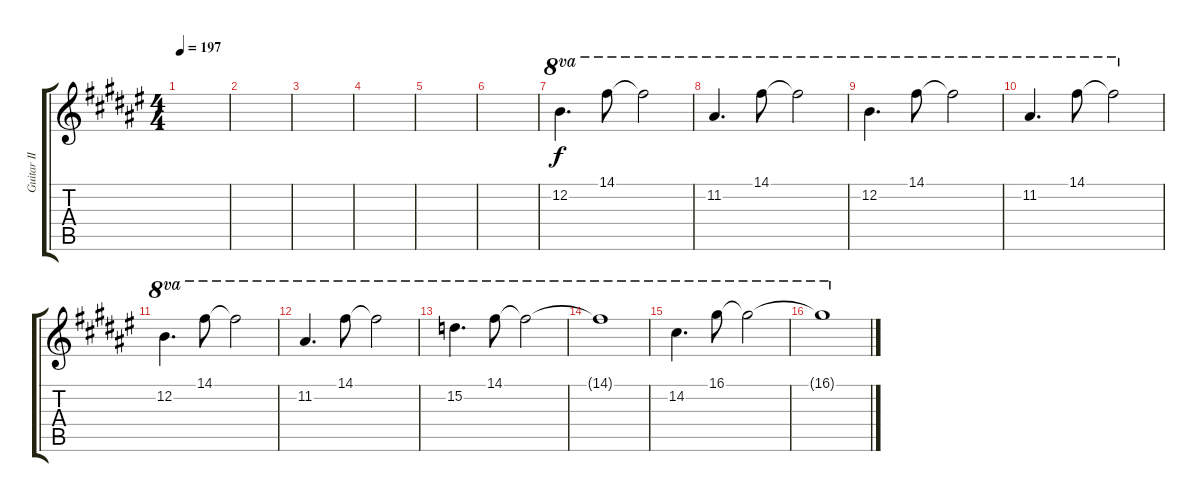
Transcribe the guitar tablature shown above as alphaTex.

\track ("Guitar II (Nakano Azusa)" "Guitar II ") {instrument distortionguitar}
\staff {score tabs}
\tuning (E4 B3 G3 D3 A2 E2) {hide}
\ts (4 4)
\tempo 197
\clef g2
\ks f#
|
|
|
|
|
|
12.2.4{d ot 8va} 14.1.8{ot 8va} 14.1{t}.2{ot 8va} |
11.2.4{d ot 8va} 14.1.8{ot 8va} 14.1{t}.2{ot 8va} |
12.2.4{d ot 8va} 14.1.8{ot 8va} 14.1{t}.2{ot 8va} |
11.2.4{d ot 8va} 14.1.8{ot 8va} 14.1{t}.2{ot 8va} |
12.2.4{d ot 8va} 14.1.8{ot 8va} 14.1{t}.2{ot 8va} |
11.2.4{d ot 8va} 14.1.8{ot 8va} 14.1{t}.2{ot 8va} |
15.2.4{d ot 8va} 14.1.8{ot 8va} 14.1{t}.2{ot 8va} |
14.1{t}.1{ot 8va} |
14.2.4{d ot 8va} 16.1.8{ot 8va} 16.1{t}.2{ot 8va} |
16.1{t}.1{ot 8va}
